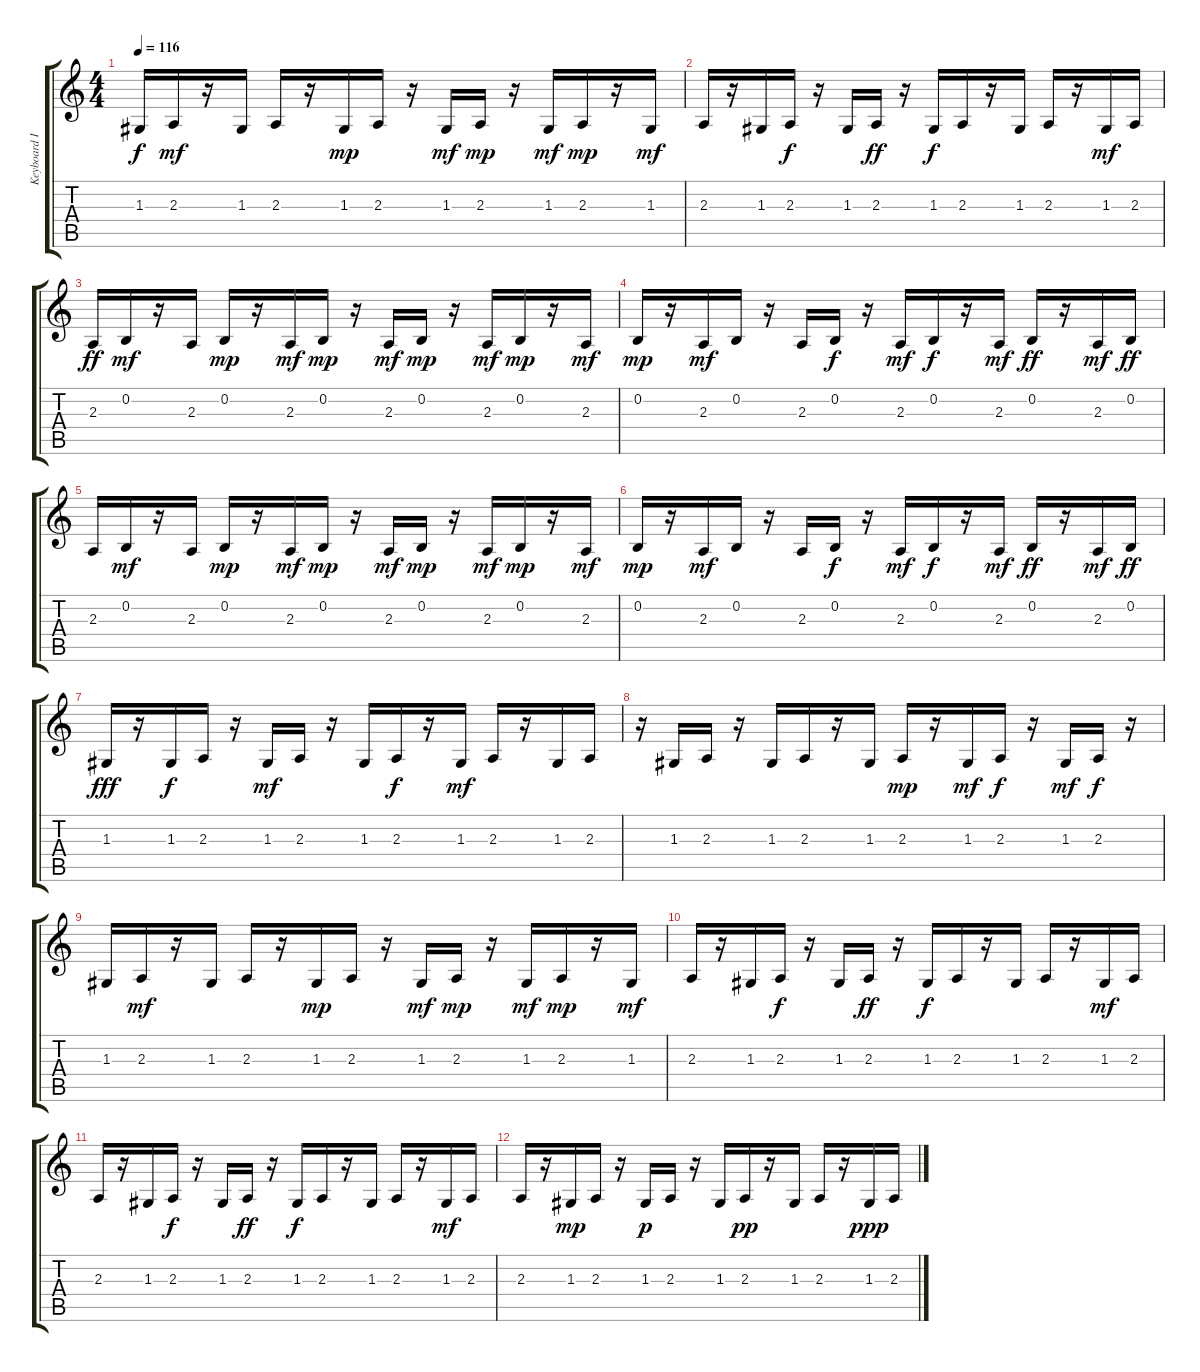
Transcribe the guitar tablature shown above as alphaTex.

\track ("Keyboard II" "Keyboard I") {instrument orchestralharp}
\staff {score tabs}
\tuning (E4 B3 G3 D3 A2 E2) {hide}
\ts (4 4)
\tempo 116
\clef g2
\ks c
1.3.16{dy f} 2.3.16{dy mf} r.16 1.3.16 2.3.16 r.16 1.3.16{dy mp} 2.3.16 r.16 1.3.16{dy mf} 2.3.16{dy mp} r.16 1.3.16{dy mf} 2.3.16{dy mp} r.16 1.3.16{dy mf} |
2.3.16 r.16 1.3.16 2.3.16{dy f} r.16 1.3.16 2.3.16{dy ff} r.16 1.3.16{dy f} 2.3.16 r.16 1.3.16 2.3.16 r.16 1.3.16{dy mf} 2.3.16 |
2.3.16{dy ff} 0.2.16{dy mf} r.16 2.3.16 0.2.16{dy mp} r.16 2.3.16{dy mf} 0.2.16{dy mp} r.16 2.3.16{dy mf} 0.2.16{dy mp} r.16 2.3.16{dy mf} 0.2.16{dy mp} r.16 2.3.16{dy mf} |
0.2.16{dy mp} r.16 2.3.16{dy mf} 0.2.16 r.16 2.3.16 0.2.16{dy f} r.16 2.3.16{dy mf} 0.2.16{dy f} r.16 2.3.16{dy mf} 0.2.16{dy ff} r.16 2.3.16{dy mf} 0.2.16{dy ff} |
2.3.16 0.2.16{dy mf} r.16 2.3.16 0.2.16{dy mp} r.16 2.3.16{dy mf} 0.2.16{dy mp} r.16 2.3.16{dy mf} 0.2.16{dy mp} r.16 2.3.16{dy mf} 0.2.16{dy mp} r.16 2.3.16{dy mf} |
0.2.16{dy mp} r.16 2.3.16{dy mf} 0.2.16 r.16 2.3.16 0.2.16{dy f} r.16 2.3.16{dy mf} 0.2.16{dy f} r.16 2.3.16{dy mf} 0.2.16{dy ff} r.16 2.3.16{dy mf} 0.2.16{dy ff} |
1.3.16{dy fff} r.16 1.3.16{dy f} 2.3.16 r.16 1.3.16{dy mf} 2.3.16 r.16 1.3.16 2.3.16{dy f} r.16 1.3.16{dy mf} 2.3.16 r.16 1.3.16 2.3.16 |
r.16 1.3.16 2.3.16 r.16 1.3.16 2.3.16 r.16 1.3.16 2.3.16{dy mp} r.16 1.3.16{dy mf} 2.3.16{dy f} r.16 1.3.16{dy mf} 2.3.16{dy f} r.16 |
1.3.16 2.3.16{dy mf} r.16 1.3.16 2.3.16 r.16 1.3.16{dy mp} 2.3.16 r.16 1.3.16{dy mf} 2.3.16{dy mp} r.16 1.3.16{dy mf} 2.3.16{dy mp} r.16 1.3.16{dy mf} |
2.3.16 r.16 1.3.16 2.3.16{dy f} r.16 1.3.16 2.3.16{dy ff} r.16 1.3.16{dy f} 2.3.16 r.16 1.3.16 2.3.16 r.16 1.3.16{dy mf} 2.3.16 |
2.3.16 r.16 1.3.16 2.3.16{dy f} r.16 1.3.16 2.3.16{dy ff} r.16 1.3.16{dy f} 2.3.16 r.16 1.3.16 2.3.16 r.16 1.3.16{dy mf} 2.3.16 |
2.3.16 r.16 1.3.16{dy mp} 2.3.16 r.16 1.3.16{dy p} 2.3.16 r.16 1.3.16 2.3.16{dy pp} r.16 1.3.16 2.3.16 r.16 1.3.16{dy ppp} 2.3.16
